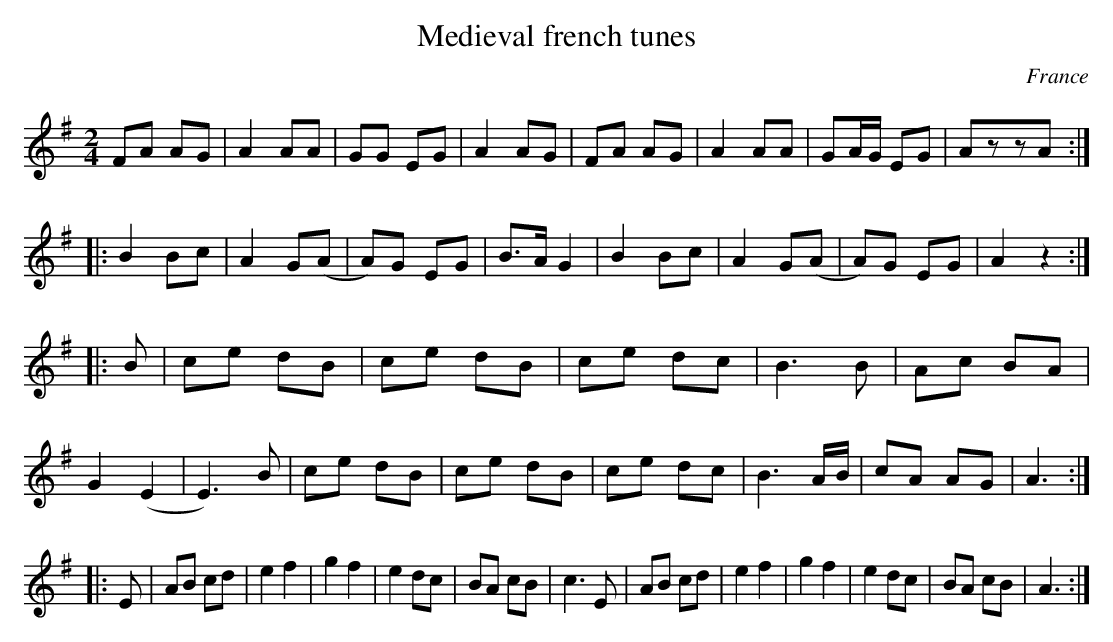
X:1
T:Medieval french tunes
O:France
M:2/4
L:1/8
K:ADor
FA AG|A2AA|GG EG|A2 AG|\
FA AG|A2 AA|GA/G/ EG|AzzA::
B2 Bc|A2 G(A|A)G EG|B>A G2|\
B2 Bc|A2 G(A|A)G EG|A2z2::
B|\
ce dB|ce dB|ce dc|B3B|Ac BA|G2 (E2|E3)B|\
ce dB|ce dB|ce dc|B3 A/B/|cA AG|A3 ::
E|\
AB cd|e2 f2|g2 f2|e2dc|BA cB|c3E|\
AB cd|e2 f2|g2 f2|e2dc|BA cB|A3:|
